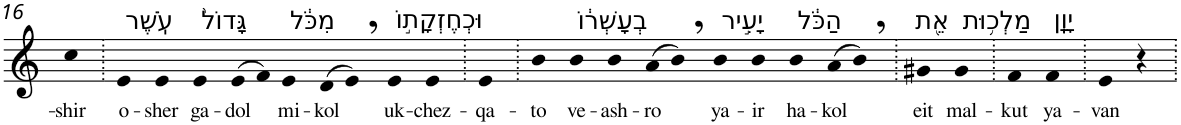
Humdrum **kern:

**kern	**text
*part1	*part1
*staff1	*staff1
*I"Piano	*
*I'Pno	*
!!LO:PB:g=z
*clefG2	*
*k[]	*
=16	=16
!	!LO:LY:b
4cc	-shir
=17.	=17.
!LO:TX:a:t=עֹֽשֶׁר	!
!	!LO:LY:b
4e	o-
!	!LO:LY:b
4e	-sher
!LO:TX:a:t=גָּדוֹל֙	!
!	!LO:LY:b
4e	ga-
!	!LO:LY:b
(>8e	-dol
8f)	.
!LO:TX:a:t=מִכֹּ֔ל	!
!	!LO:LY:b
4e	mi-
!	!LO:LY:b
(>8d	-kol
8e,)	.
!LO:TX:a:t=וּכְחֶזְקָת֣וֹ	!
!	!LO:LY:b
4e	uk-
!	!LO:LY:b
4e	-chez-
=18.	=18.
!	!LO:LY:b
4e	-qa-
=19.	=19.
!	!LO:LY:b
4b	-to
!LO:TX:a:t=בְעָשְׁר֔וֹ	!
!	!LO:LY:b
4b	ve-
!	!LO:LY:b
4b	-ash-
!	!LO:LY:b
(>8a	-ro
8b,)	.
!LO:TX:a:t=יָעִ֣יר	!
!	!LO:LY:b
4b	ya-
!	!LO:LY:b
4b	-ir
!LO:TX:a:t=הַכֹּ֔ל	!
!	!LO:LY:b
4b	ha-
!	!LO:LY:b
(>8a	-kol
8b,)	.
=20.	=20.
!LO:TX:a:t=אֵ֖ת	!
!	!LO:LY:b
4g#X	eit
!LO:TX:a:t=מַלְכ֥וּת	!
!	!LO:LY:b
4g#	mal-
=21.	=21.
!	!LO:LY:b
4f	-kut
!LO:TX:a:t=יָוָֽן	!
!	!LO:LY:b
4f	ya-
=22.	=22.
!	!LO:LY:b
4e	-van
4r	.
=.	=.
*-	*-
